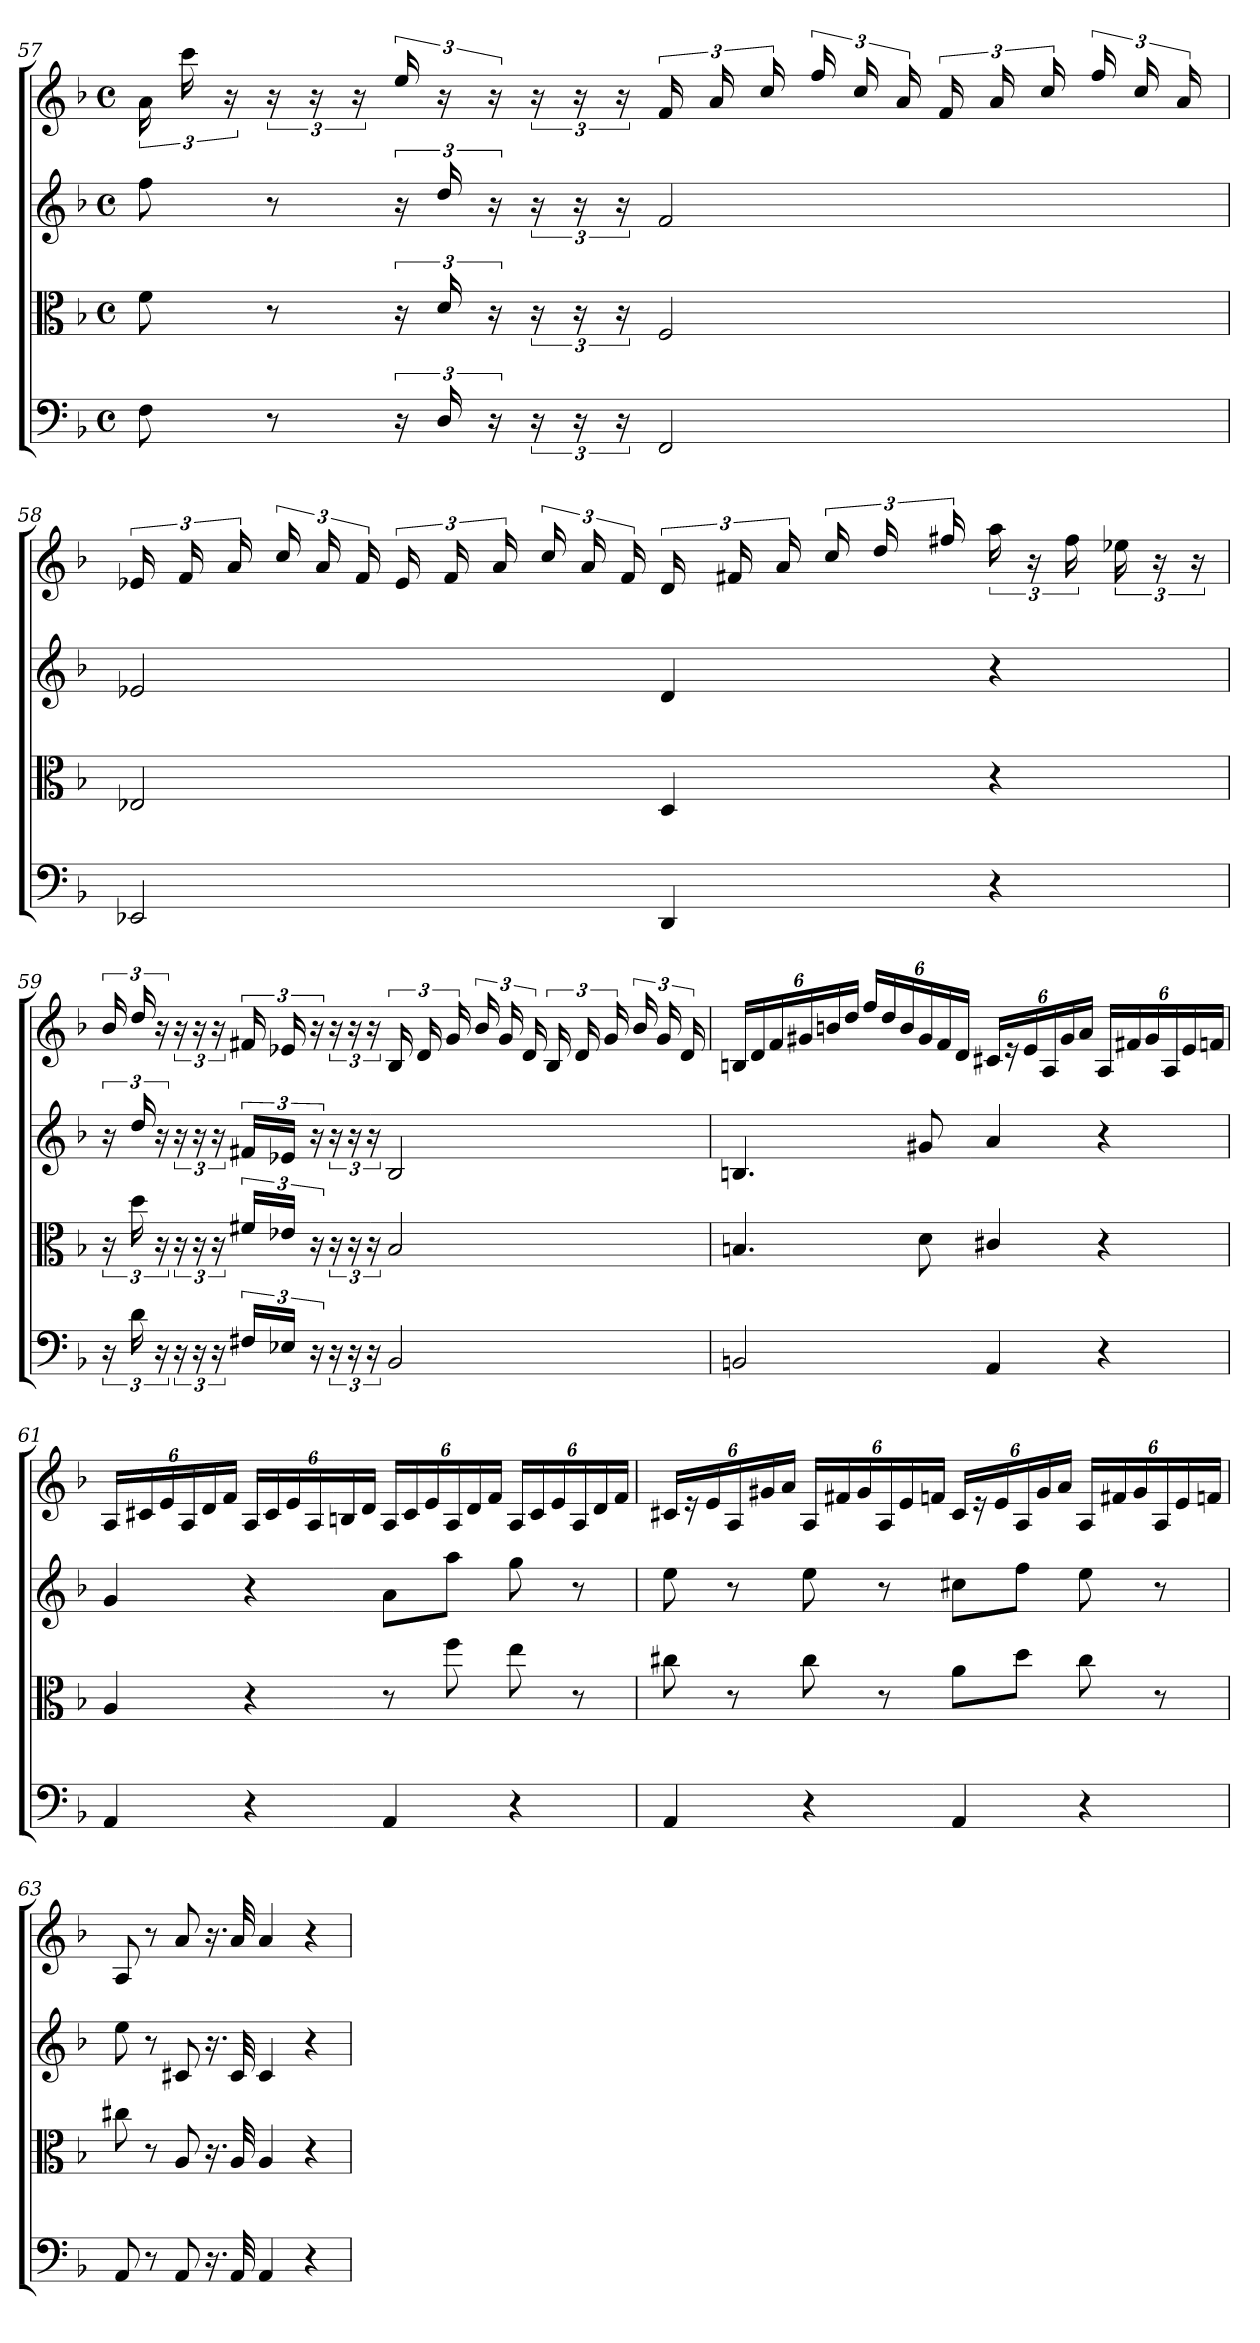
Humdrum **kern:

**kern	**kern	**kern	**kern
*part4	*part3	*part2	*part1
*staff4	*staff3	*staff2	*staff1
*clefF4	*clefC3	*clefG2	*clefG2
*k[b-]	*k[b-]	*k[b-]	*k[b-]
*d:	*d:	*d:	*d:
*M4/4	*M4/4	*M4/4	*M4/4
*met(c)	*met(c)	*met(c)	*met(c)
=57	=57	=57	=57
8F\	8f\	8ff\	24a\
.	.	.	24ccc\
.	.	.	24r
8r	8r	8r	24r
.	.	.	24r
.	.	.	24r
24r	24r	24r	24ee/
24D/	24d/	24dd/	24r
24r	24r	24r	24r
24r	24r	24r	24r
24r	24r	24r	24r
24r	24r	24r	24r
2FF/	2F/	2f/	24f/
.	.	.	24a/
.	.	.	24cc/
.	.	.	24ff/
.	.	.	24cc/
.	.	.	24a/
.	.	.	24f/
.	.	.	24a/
.	.	.	24cc/
.	.	.	24ff/
.	.	.	24cc/
.	.	.	24a/
=58	=58	=58	=58
2EE-X/	2E-X/	2e-X/	24e-X/
.	.	.	24f/
.	.	.	24a/
.	.	.	24cc/
.	.	.	24a/
.	.	.	24f/
.	.	.	24e-/
.	.	.	24f/
.	.	.	24a/
.	.	.	24cc/
.	.	.	24a/
.	.	.	24f/
4DD/	4D/	4d/	24d/
.	.	.	24f#X/
.	.	.	24a/
.	.	.	24cc/
.	.	.	24dd/
.	.	.	24ff#X/
4r	4r	4r	24aa\
.	.	.	24r
.	.	.	24ff#\
.	.	.	24ee-X\
.	.	.	24r
.	.	.	24r
=59	=59	=59	=59
24r	24r	24r	24b-/
24d\	24dd\	24dd/	24dd/
24r	24r	24r	24r
24r	24r	24r	24r
24r	24r	24r	24r
24r	24r	24r	24r
24F#X/LL	24f#X/LL	24f#X/LL	24f#X/
24E-X/JJ	24e-X/JJ	24e-X/JJ	24e-X/
24r	24r	24r	24r
24r	24r	24r	24r
24r	24r	24r	24r
24r	24r	24r	24r
2BB-/	2B-/	2B-/	24B-/
.	.	.	24d/
.	.	.	24g/
.	.	.	24b-/
.	.	.	24g/
.	.	.	24d/
.	.	.	24B-/
.	.	.	24d/
.	.	.	24g/
.	.	.	24b-/
.	.	.	24g/
.	.	.	24d/
=60	=60	=60	=60
2BBn/	4.Bn/	4.Bn/	24Bn/LL
.	.	.	24d/
.	.	.	24f/
.	.	.	24g#X/
.	.	.	24bn/
.	.	.	24dd/JJ
.	.	.	24ff/LL
.	.	.	24dd/
.	.	.	24b/
.	8d\	8g#X/	24g#/
.	.	.	24f/
.	.	.	24d/JJ
4AA/	4c#X/	4a/	24c#X/LL
.	.	.	24r
.	.	.	24e/
.	.	.	24A/
.	.	.	24g#/
.	.	.	24a/JJ
4r	4r	4r	24A/LL
.	.	.	24f#X/
.	.	.	24g#/
.	.	.	24A/
.	.	.	24e/
.	.	.	24fn/JJ
=61	=61	=61	=61
4AA/	4A/	4g/	24A/LL
.	.	.	24c#X/
.	.	.	24e/
.	.	.	24A/
.	.	.	24d/
.	.	.	24f/JJ
4r	4r	4r	24A/LL
.	.	.	24c#/
.	.	.	24e/
.	.	.	24A/
.	.	.	24Bn/
.	.	.	24d/JJ
4AA/	8r	8a\L	24A/LL
.	.	.	24c#/
.	.	.	24e/
.	8ff\	8aa\J	24A/
.	.	.	24d/
.	.	.	24f/JJ
4r	8ee\	8gg\	24A/LL
.	.	.	24c#/
.	.	.	24e/
.	8r	8r	24A/
.	.	.	24d/
.	.	.	24f/JJ
=62	=62	=62	=62
4AA/	8cc#X\	8ee\	24c#X/LL
.	.	.	24r
.	.	.	24e/
.	8r	8r	24A/
.	.	.	24g#X/
.	.	.	24a/JJ
4r	8cc#\	8ee\	24A/LL
.	.	.	24f#X/
.	.	.	24g#/
.	8r	8r	24A/
.	.	.	24e/
.	.	.	24fn/JJ
4AA/	8a\L	8cc#X\L	24c#/LL
.	.	.	24r
.	.	.	24e/
.	8dd\J	8ff\J	24A/
.	.	.	24g#/
.	.	.	24a/JJ
4r	8cc#\	8ee\	24A/LL
.	.	.	24f#X/
.	.	.	24g#/
.	8r	8r	24A/
.	.	.	24e/
.	.	.	24fn/JJ
=63	=63	=63	=63
8AA/	8cc#X\	8ee\	8A/
8r	8r	8r	8r
8AA/	8A/	8c#X/	8a/
16.r	16.r	16.r	16.r
32AA/	32A/	32c#/	32a/
4AA/	4A/	4c#/	4a/
4r	4r	4r	4r
=	=	=	=
*-	*-	*-	*-
